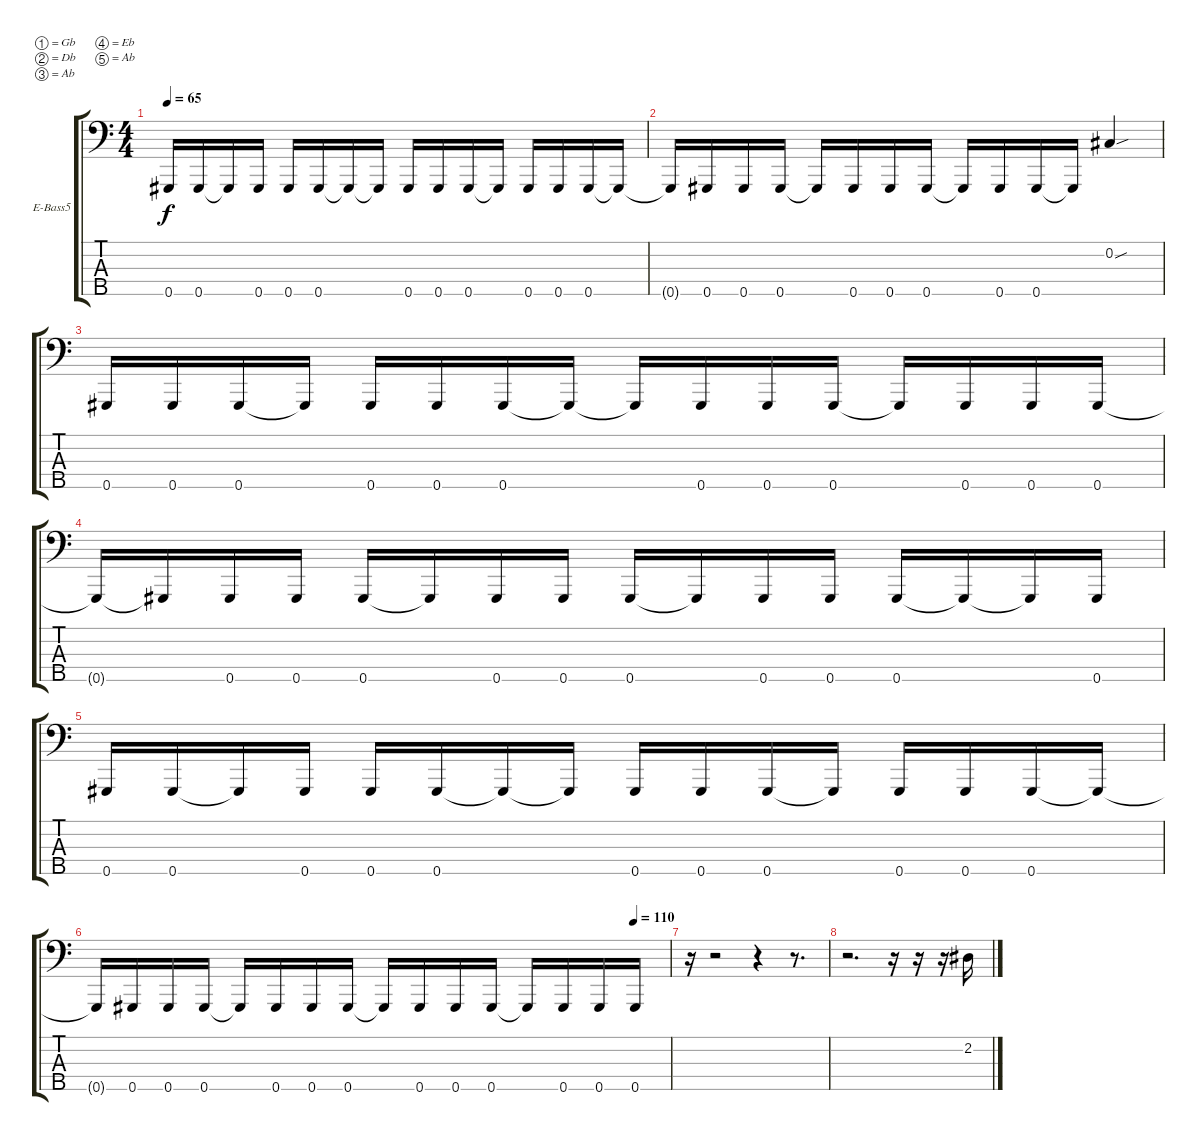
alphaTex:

\defaultSystemsLayout 4
\bracketExtendMode groupsimilarinstruments
\firstSystemTrackNameOrientation horizontal
\otherSystemsTrackNameOrientation horizontal
\track ("Electric Bass" "E-Bass5") {instrument electricbassfinger}
\staff {score tabs}
\tuning (Gb2 Db2 Ab1 Eb1 Ab0)
\ts (4 4)
\tempo 65
\clef f4
\ks c
0.5.16{dy f} 0.5.16 0.5{t}.16 0.5.16 0.5.16 0.5.16 0.5{t}.16 0.5{t}.16 0.5.16 0.5.16 0.5.16 0.5{t}.16 0.5.16 0.5.16 0.5.16 0.5{t}.16 |
0.5{t}.16 0.5.16 0.5.16 0.5.16 0.5{t}.16 0.5.16 0.5.16 0.5.16 0.5{t}.16 0.5.16 0.5.16 0.5{t}.16 0.2{sou}.4 |
0.5.16 0.5.16 0.5.16 0.5{t}.16 0.5.16 0.5.16 0.5.16 0.5{t}.16 0.5{t}.16 0.5.16 0.5.16 0.5.16 0.5{t}.16 0.5.16 0.5.16 0.5.16 |
0.5{t}.16 0.5{t}.16 0.5.16 0.5.16 0.5.16 0.5{t}.16 0.5.16 0.5.16 0.5.16 0.5{t}.16 0.5.16 0.5.16 0.5.16 0.5{t}.16 0.5{t}.16 0.5.16 |
0.5.16 0.5.16 0.5{t}.16 0.5.16 0.5.16 0.5.16 0.5{t}.16 0.5{t}.16 0.5.16 0.5.16 0.5.16 0.5{t}.16 0.5.16 0.5.16 0.5.16 0.5{t}.16 |
\tempo (110 0.9375)
0.5{t}.16 0.5.16 0.5.16 0.5.16 0.5{t}.16 0.5.16 0.5.16 0.5.16 0.5{t}.16 0.5.16 0.5.16 0.5.16 0.5{t}.16 0.5.16 0.5.16 0.5.16 |
r.16 r.2 r.4 r.8{d} |
r.2{d} r.16 r.16 r.16 2.2.16
